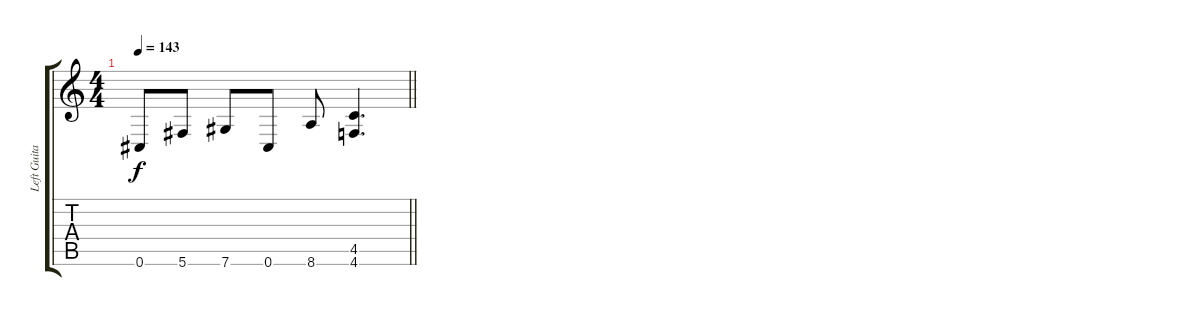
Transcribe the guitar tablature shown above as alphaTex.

\track ("Left Guitar" "Left Guita") {instrument overdrivenguitar}
\staff {score tabs}
\tuning (Eb4 Bb3 Gb3 Db3 Ab2 Db2) {hide}
\ts (4 4)
\tempo 143
\clef g2
\barLineRight lightlight
\ks c
0.6.8{dy f} 5.6.8 7.6.8 0.6.8 8.6.8 (4.5 4.6).4{d}
